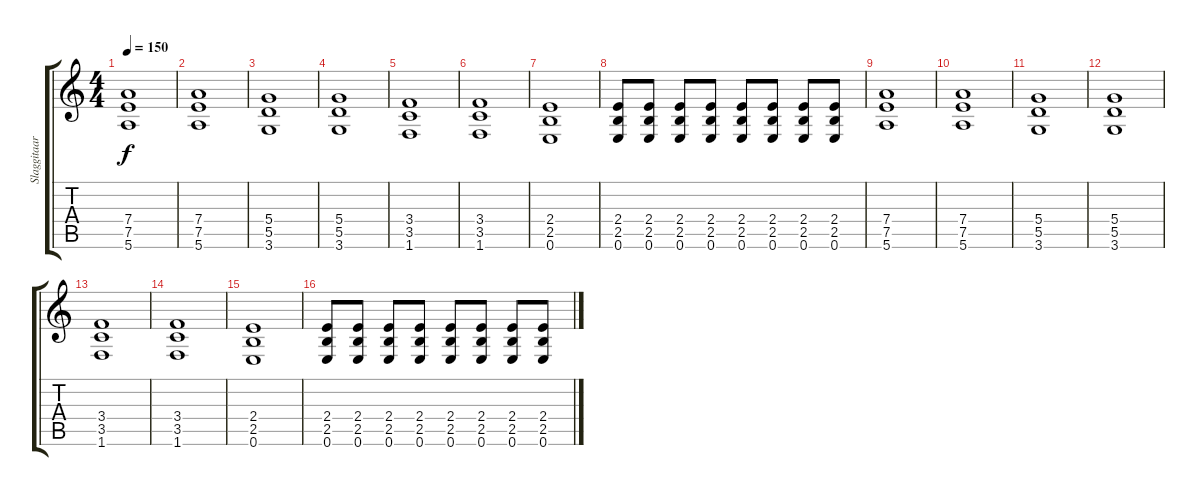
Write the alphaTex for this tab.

\track ("Slaggitaar 2" "Slaggitaar") {instrument distortionguitar}
\staff {score tabs}
\tuning (E4 B3 G3 D3 A2 E2) {hide}
\ts (4 4)
\tempo 150
\clef g2
\ks c
(7.4 7.5 5.6).1{dy f} |
(7.4 7.5 5.6).1 |
(5.4 5.5 3.6).1 |
(5.4 5.5 3.6).1 |
(3.4 3.5 1.6).1 |
(3.4 3.5 1.6).1 |
(2.4 2.5 0.6).1 |
(2.4 2.5 0.6).8 (2.4 2.5 0.6).8 (2.4 2.5 0.6).8 (2.4 2.5 0.6).8 (2.4 2.5 0.6).8 (2.4 2.5 0.6).8 (2.4 2.5 0.6).8 (2.4 2.5 0.6).8 |
(7.4 7.5 5.6).1 |
(7.4 7.5 5.6).1 |
(5.4 5.5 3.6).1 |
(5.4 5.5 3.6).1 |
(3.4 3.5 1.6).1 |
(3.4 3.5 1.6).1 |
(2.4 2.5 0.6).1 |
(2.4 2.5 0.6).8 (2.4 2.5 0.6).8 (2.4 2.5 0.6).8 (2.4 2.5 0.6).8 (2.4 2.5 0.6).8 (2.4 2.5 0.6).8 (2.4 2.5 0.6).8 (2.4 2.5 0.6).8
